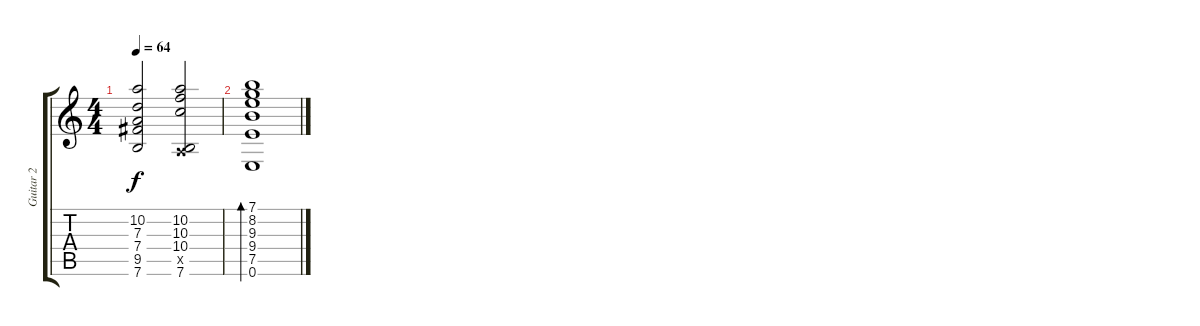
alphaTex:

\track ("Guitar 2" "Guitar 2") {instrument overdrivenguitar}
\staff {score tabs}
\tuning (E4 B3 G3 D3 A2 E2) {hide}
\ts (4 4)
\tempo 64
\clef g2
\ks c
(10.2 7.3 7.4 9.5 7.6).2{dy f} (10.2 10.3 10.4 0.5{x} 7.6).2 |
(7.1 8.2 9.3 9.4 7.5 0.6).1{bd 240}
